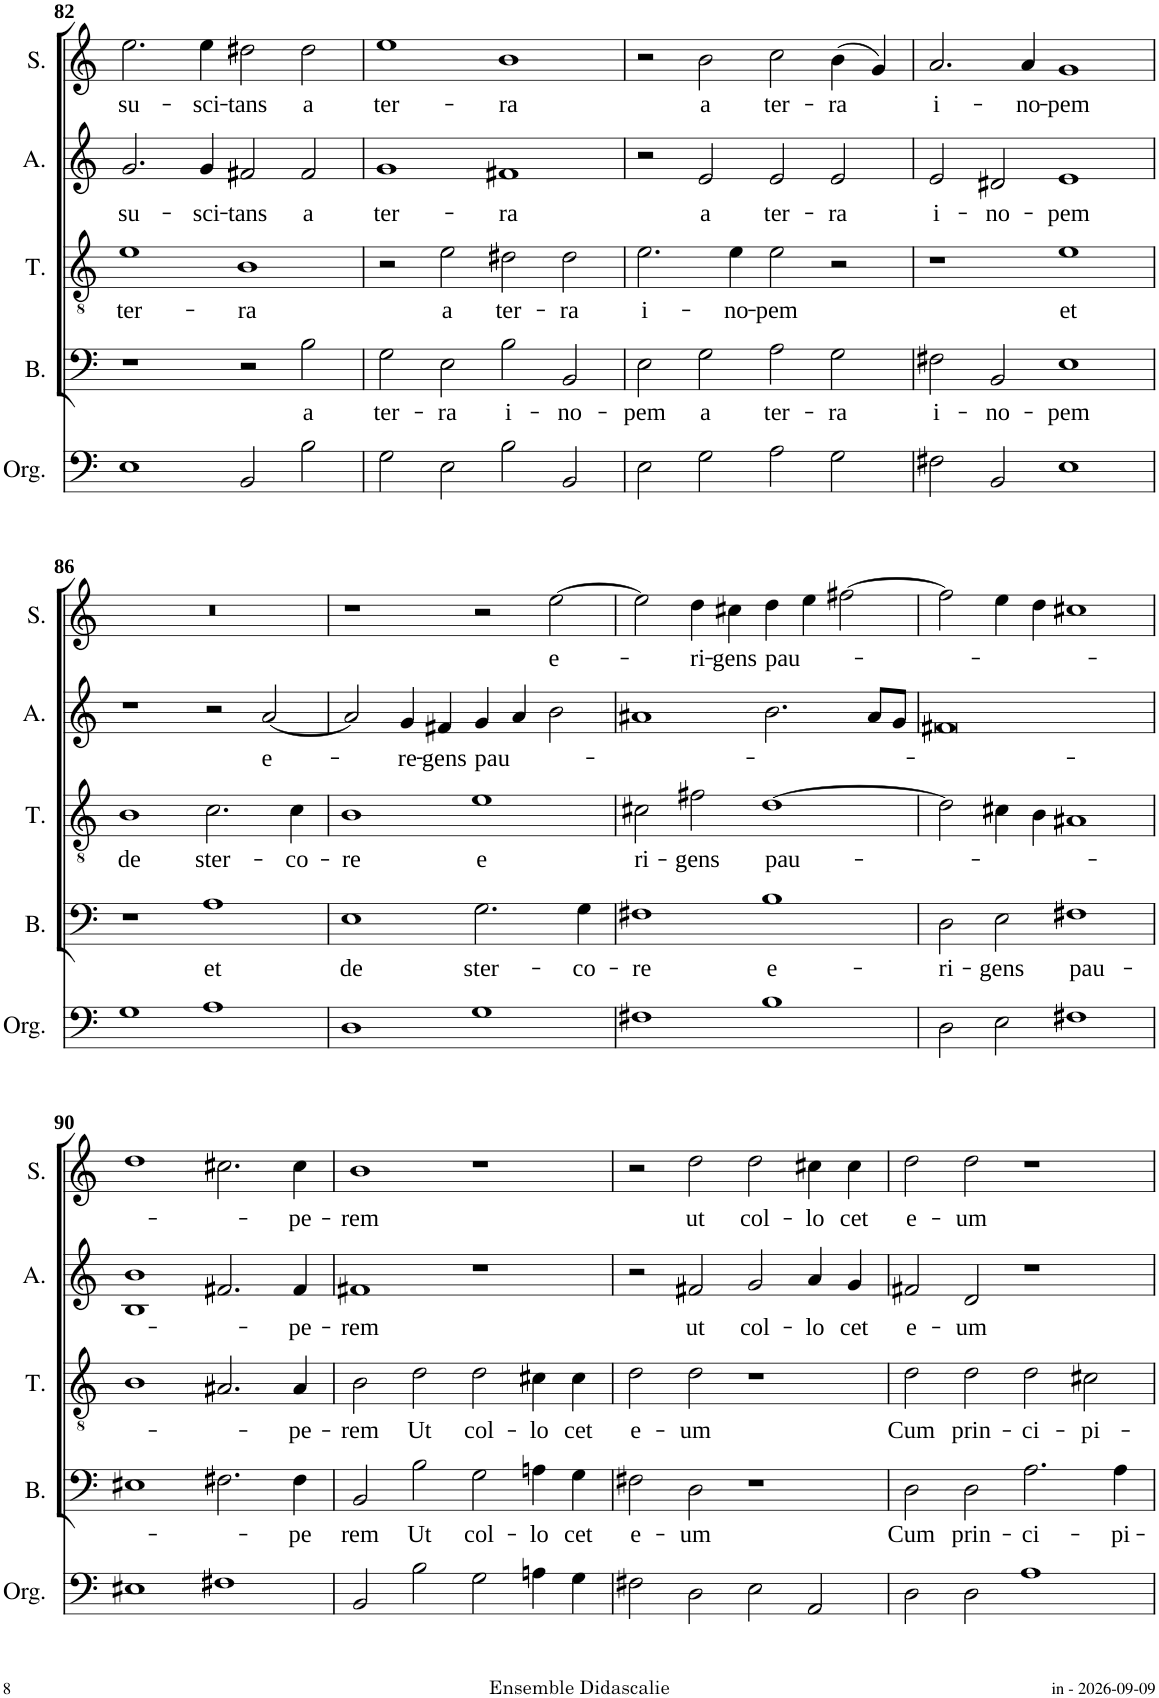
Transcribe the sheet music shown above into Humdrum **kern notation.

**kern	**kern	**text	**kern	**text	**kern	**text	**kern	**text
*part5	*part4	*part4	*part3	*part3	*part2	*part2	*part1	*part1
*staff5	*staff4	*staff4	*staff3	*staff3	*staff2	*staff2	*staff1	*staff1
*I"Orgue	*I"Basse	*	*I"Ténor	*	*I"Alto	*	*I"Soprano	*
*I'Org.	*I'B.	*	*I'T.	*	*I'A.	*	*I'S.	*
!!LO:PB:g=z
*clefF4	*clefF4	*	*clefGv2	*	*clefG2	*	*clefG2	*
*k[]	*k[]	*	*k[]	*	*k[]	*	*k[]	*
*M4/2	*M4/2	*	*M4/2	*	*M4/2	*	*M4/2	*
=82	=82	=82	=82	=82	=82	=82	=82	=82
!	!	!	!	!LO:LY:b	!	!LO:LY:b	!	!LO:LY:b
1E	1r	.	1e	ter-	2.g/	su-	2.ee\	su-
!	!	!	!	!	!	!LO:LY:b	!	!LO:LY:b
.	.	.	.	.	4g/	-sci-	4ee\	-sci-
!	!	!	!	!LO:LY:b	!	!LO:LY:b	!	!LO:LY:b
2BB/	2r	.	1B	-ra	2f#X/	-tans	2dd#X\	-tans
!	!	!LO:LY:b	!	!	!	!LO:LY:b	!	!LO:LY:b
2B\	2B\	a	.	.	2f#/	a	2dd#\	a
=83	=83	=83	=83	=83	=83	=83	=83	=83
!	!	!LO:LY:b	!	!	!	!LO:LY:b	!	!LO:LY:b
2G\	2G\	ter-	2r	.	1g	ter-	1ee	ter-
!	!	!LO:LY:b	!	!LO:LY:b	!	!	!	!
2E\	2E\	-ra	2e\	a	.	.	.	.
!	!	!LO:LY:b	!	!LO:LY:b	!	!LO:LY:b	!	!LO:LY:b
2B\	2B\	i-	2d#X\	ter-	1f#X	-ra	1b	-ra
!	!	!LO:LY:b	!	!LO:LY:b	!	!	!	!
2BB/	2BB/	-no-	2d#\	-ra	.	.	.	.
=84	=84	=84	=84	=84	=84	=84	=84	=84
!	!	!LO:LY:b	!	!LO:LY:b	!	!	!	!
2E\	2E\	-pem	2.e\	i-	2r	.	2r	.
!	!	!LO:LY:b	!	!	!	!LO:LY:b	!	!LO:LY:b
2G\	2G\	a	.	.	2e/	a	2b\	a
!	!	!	!	!LO:LY:b	!	!	!	!
.	.	.	4e\	-no-	.	.	.	.
!	!	!LO:LY:b	!	!LO:LY:b	!	!LO:LY:b	!	!LO:LY:b
2A\	2A\	ter-	2e\	-pem	2e/	ter-	2cc\	ter-
!	!	!LO:LY:b	!	!	!	!LO:LY:b	!	!LO:LY:b
2G\	2G\	-ra	2r	.	2e/	-ra	(4b\	-ra
.	.	.	.	.	.	.	4g/)	.
=85	=85	=85	=85	=85	=85	=85	=85	=85
!	!	!LO:LY:b	!	!	!	!LO:LY:b	!	!LO:LY:b
2F#X\	2F#X\	i-	1r	.	2e/	i-	2.a/	i-
!	!	!LO:LY:b	!	!	!	!LO:LY:b	!	!
2BB/	2BB/	-no-	.	.	2d#X/	-no-	.	.
!	!	!	!	!	!	!	!	!LO:LY:b
.	.	.	.	.	.	.	4a/	-no-
!	!	!LO:LY:b	!	!LO:LY:b	!	!LO:LY:b	!	!LO:LY:b
1E	1E	-pem	1e	et	1e	-pem	1g	-pem
!!LO:LB:g=z
=86	=86	=86	=86	=86	=86	=86	=86	=86
!	!	!	!	!LO:LY:b	!	!	!	!
1G	1r	.	1B	de	1r	.	0r	.
!	!	!LO:LY:b	!	!LO:LY:b	!	!	!	!
1A	1A	et	2.c\	ster-	2r	.	.	.
!	!	!	!	!	!	!LO:LY:b	!	!
.	.	.	.	.	[2a/	e-	.	.
!	!	!	!	!LO:LY:b	!	!	!	!
.	.	.	4c\	-co-	.	.	.	.
=87	=87	=87	=87	=87	=87	=87	=87	=87
!	!	!LO:LY:b	!	!LO:LY:b	!	!	!	!
1D	1E	de	1B	-re	2a/]	.	1r	.
!	!	!	!	!	!	!LO:LY:b	!	!
.	.	.	.	.	4g/	-re-	.	.
!	!	!	!	!	!	!LO:LY:b	!	!
.	.	.	.	.	4f#X/	-gens	.	.
!	!	!LO:LY:b	!	!LO:LY:b	!	!LO:LY:b	!	!
1G	2.G\	ster-	1e	e	4g/	pau-	2r	.
.	.	.	.	.	4a/	.	.	.
!	!	!	!	!	!	!	!	!LO:LY:b
.	.	.	.	.	2b\	.	[2ee\	e-
!	!	!LO:LY:b	!	!	!	!	!	!
.	4G\	-co-	.	.	.	.	.	.
=88	=88	=88	=88	=88	=88	=88	=88	=88
!	!	!LO:LY:b	!	!LO:LY:b	!	!	!	!
1F#X	1F#X	-re	2c#X\	ri-	1a#X	.	2ee\]	.
!	!	!	!	!LO:LY:b	!	!	!	!LO:LY:b
.	.	.	2f#X\	-gens	.	.	4dd\	-ri-
!	!	!	!	!	!	!	!	!LO:LY:b
.	.	.	.	.	.	.	4cc#X\	-gens
!	!	!LO:LY:b	!	!LO:LY:b	!	!	!	!LO:LY:b
1B	1B	e-	[1d	pau-	2.b\	.	4dd\	pau-
.	.	.	.	.	.	.	4ee\	.
.	.	.	.	.	.	.	[2ff#X\	.
.	.	.	.	.	8a#/L	.	.	.
.	.	.	.	.	8g/J	.	.	.
=89	=89	=89	=89	=89	=89	=89	=89	=89
!	!	!LO:LY:b	!	!	!	!	!	!
2D\	2D\	-ri-	2d\]	.	0f#X	.	2ff#\]	.
!	!	!LO:LY:b	!	!	!	!	!	!
2E\	2E\	-gens	4c#X\	.	.	.	4ee\	.
.	.	.	4B\	.	.	.	4dd\	.
!	!	!LO:LY:b	!	!	!	!	!	!
1F#X	1F#X	pau-	1A#X	.	.	.	1cc#X	.
!!LO:LB:g=z
=90	=90	=90	=90	=90	=90	=90	=90	=90
1E#X	1E#X	.	1B	.	1B 1b	.	1dd	.
1F#X	2.F#X\	.	2.A#X/	.	2.f#X/	.	2.cc#X\	.
!	!	!LO:LY:b	!	!LO:LY:b	!	!LO:LY:b	!	!LO:LY:b
.	4F#\	-pe	4A#/	-pe-	4f#/	-pe-	4cc#\	-pe-
=91	=91	=91	=91	=91	=91	=91	=91	=91
!	!	!LO:LY:b	!	!LO:LY:b	!	!LO:LY:b	!	!LO:LY:b
2BB/	2BB/	-rem	2B\	-rem	1f#X	-rem	1b	-rem
!	!	!LO:LY:b	!	!LO:LY:b	!	!	!	!
2B\	2B\	Ut	2d\	Ut	.	.	.	.
!	!	!LO:LY:b	!	!LO:LY:b	!	!	!	!
2G\	2G\	col-	2d\	col-	1r	.	1r	.
!	!	!LO:LY:b	!	!LO:LY:b	!	!	!	!
4An\	4An\	-lo	4c#X\	-lo	.	.	.	.
!	!	!LO:LY:b	!	!LO:LY:b	!	!	!	!
4G\	4G\	cet	4c#\	cet	.	.	.	.
=92	=92	=92	=92	=92	=92	=92	=92	=92
!	!	!LO:LY:b	!	!LO:LY:b	!	!	!	!
2F#X\	2F#X\	e-	2d\	e-	2r	.	2r	.
!	!	!LO:LY:b	!	!LO:LY:b	!	!LO:LY:b	!	!LO:LY:b
2D\	2D\	-um	2d\	-um	2f#X/	ut	2dd\	ut
!	!	!	!	!	!	!LO:LY:b	!	!LO:LY:b
2E\	1r	.	1r	.	2g/	col-	2dd\	col-
!	!	!	!	!	!	!LO:LY:b	!	!LO:LY:b
2AA/	.	.	.	.	4a/	-lo	4cc#X\	-lo
!	!	!	!	!	!	!LO:LY:b	!	!LO:LY:b
.	.	.	.	.	4g/	cet	4cc#\	cet
=93	=93	=93	=93	=93	=93	=93	=93	=93
!	!	!LO:LY:b	!	!LO:LY:b	!	!LO:LY:b	!	!LO:LY:b
2D\	2D\	Cum	2d\	Cum	2f#X/	e-	2dd\	e-
!	!	!LO:LY:b	!	!LO:LY:b	!	!LO:LY:b	!	!LO:LY:b
2D\	2D\	prin-	2d\	prin-	2d/	-um	2dd\	-um
!	!	!LO:LY:b	!	!LO:LY:b	!	!	!	!
1A	2.A\	-ci-	2d\	-ci-	1r	.	1r	.
!	!	!	!	!LO:LY:b	!	!	!	!
.	.	.	2c#X\	-pi-	.	.	.	.
!	!	!LO:LY:b	!	!	!	!	!	!
.	4A\	-pi-	.	.	.	.	.	.
=	=	=	=	=	=	=	=	=
*-	*-	*-	*-	*-	*-	*-	*-	*-
